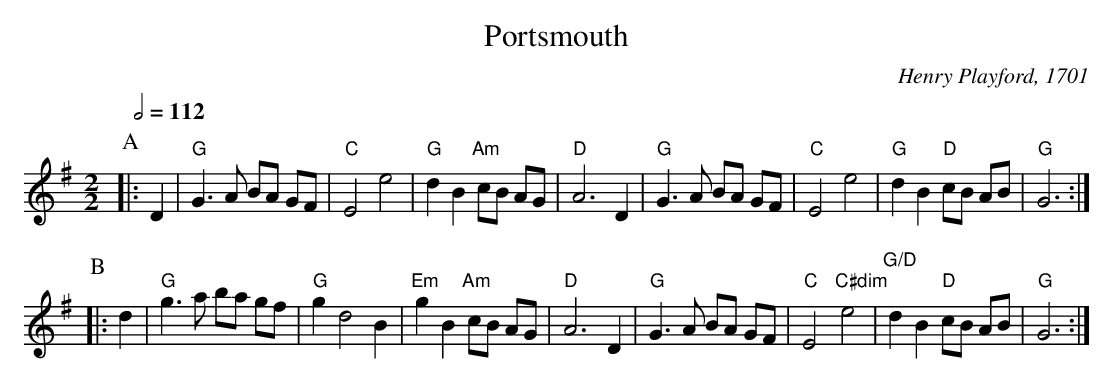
X:1
T:Portsmouth
C:Henry Playford, 1701
Q:1/2=112
M:2/2
L:1/8
K:G
P:A
|: D2 | "G"G3 A BA GF | "C"E4 e4 | "G"d2 B2 "Am"cB AG | "D"A6 D2 |\
"G"G3 A BA GF | "C"E4 e4 | "G"d2 B2 "D"cB AB | "G"G6 :|
P:B
|: d2 | "G"g3 a ba gf | "G"g2 d4 B2 | "Em"g2B2 "Am"cB AG | "D"A6 D2 |\
"G"G3 A BA GF | "C"E4 "C#dim"e4 | "G/D"d2 B2 "D"cB AB | "G"G6 :|
